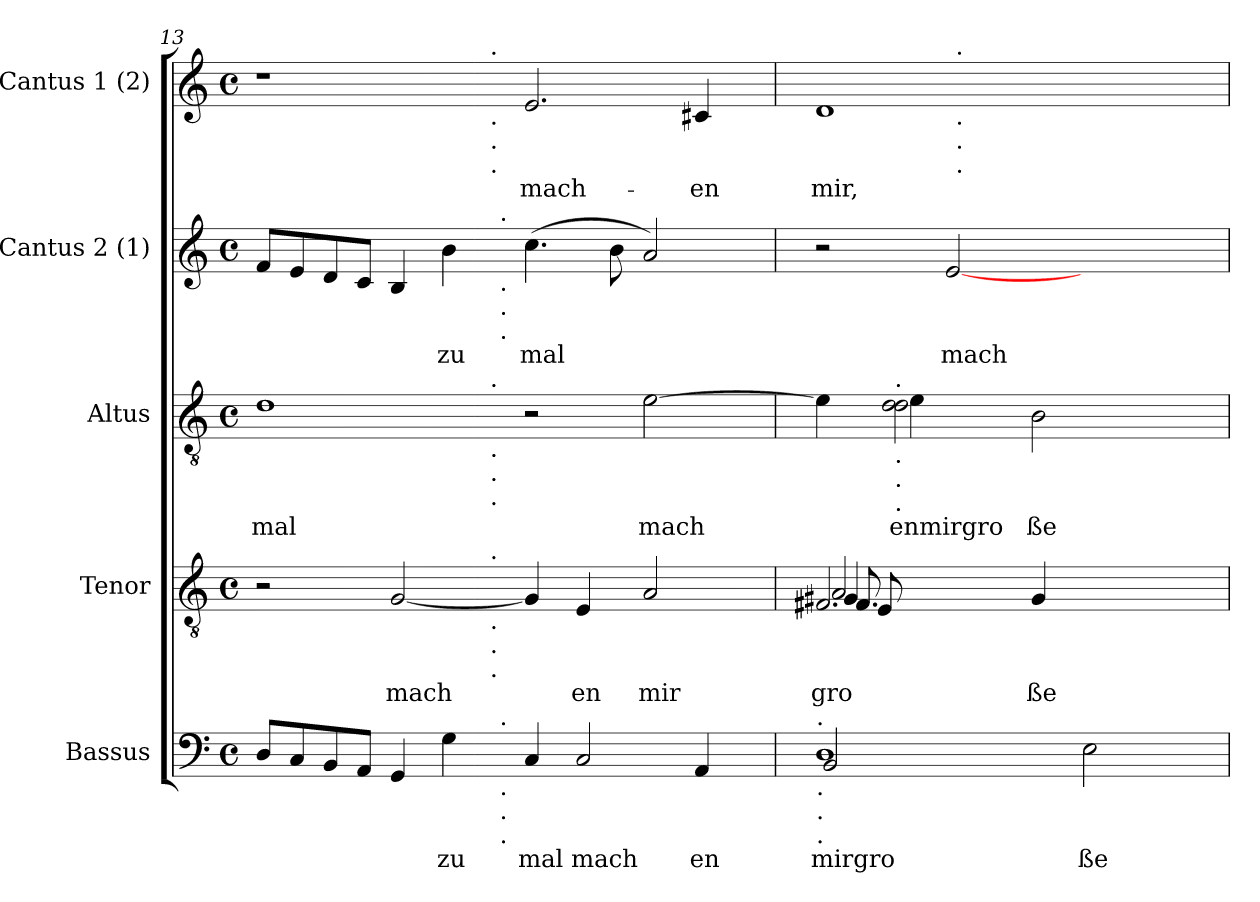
**kern	**text	**kern	**text	**kern	**text	**kern	**text	**kern	**text
*part5	*part5	*part4	*part4	*part3	*part3	*part2	*part2	*part1	*part1
*staff5	*staff5	*staff4	*staff4	*staff3	*staff3	*staff2	*staff2	*staff1	*staff1
*I"Bassus	*	*I"Tenor	*	*I"Altus	*	*I"Cantus 2 (1)	*	*I"Cantus 1 (2)	*
*I'Bassus	*	*I'Tenor	*	*I'Altus	*	*I'Cantus 2	*	*I'Cantus 1	*
*clefF4	*	*clefGv2	*	*clefGv2	*	*clefG2	*	*clefG2	*
*k[]	*	*k[]	*	*k[]	*	*k[]	*	*k[]	*
*C:	*	*C:	*	*C:	*	*C:	*	*C:	*
*M4/4	*	*M4/4	*	*M4/4	*	*M4/4	*	*M4/4	*
*met(c)	*	*met(c)	*	*met(c)	*	*met(c)	*	*met(c)	*
=13	=13	=13	=13	=13	=13	=13	=13	=13	=13
!	!LO:LY:b:cj	!	!	!	!LO:LY:b:cj	!	!LO:LY:b:cj	!	!
*^	*	*^	*	*^	*	*^	*	*^	*
8D/L	2ryy	.	2r	2ryy	.	1d	2ryy	mal	8f/L	2ryy	.	1r	2ryy	.
!	!	!LO:LY:b:cj	!	!	!	!	!	!	!	!	!LO:LY:b:cj	!	!	!
8C/	.	.	.	.	.	.	.	.	8e/	.	.	.	.	.
!	!	!LO:LY:b:cj	!	!	!	!	!	!	!	!	!LO:LY:b:cj	!	!	!
8BB/	.	.	.	.	.	.	.	.	8d/	.	.	.	.	.
!	!	!LO:LY:b:cj	!	!	!	!	!	!	!	!	!LO:LY:b:cj	!	!	!
8AA/J	.	.	.	.	.	.	.	.	8c/J	.	.	.	.	.
!	!	!LO:LY:b:cj	!	!	!LO:LY:b:cj	!	!	!	!	!	!LO:LY:b:cj	!	!	!
4GG/	4ryy	.	[<2G/	4ryy	mach	.	4ryy	.	4B/	4ryy	.	.	4ryy	.
!	!	!LO:LY:b:cj	!	!	!	!	!	!	!	!	!LO:LY:b:cj	!	!	!
4G\	8ryy	zu	.	8ryy	.	.	8ryy	.	4b\	8ryy	zu	.	8ryy	.
.	32.ryy	.	.	32ryy	.	.	32ryy	.	.	32.ryy	.	.	32ryy	.
!	!	!	!	!	!	!	!	!	!	!	!	!	!LO:TX:a:t=.	!
!	!	!	!	!	!	!	!	!	!	!	!	!	!LO:TX:b:t=.	!
!	!	!	!	!	!	!	!	!	!	!	!	!	!LO:TX:b:t=.	!
!	!	!	!	!	!	!	!	!	!	!	!	!	!LO:TX:b:t=.	!
!	!	!	!	!	!	!	!LO:TX:a:t=.	!	!	!	!	!	!	!
!	!	!	!	!	!	!	!LO:TX:b:t=.	!	!	!	!	!	!	!
!	!	!	!	!	!	!	!LO:TX:b:t=.	!	!	!	!	!	!	!
!	!	!	!	!	!	!	!LO:TX:b:t=.	!	!	!	!	!	!	!
!	!	!	!	!LO:TX:a:t=.	!	!	!	!	!	!	!	!	!	!
!	!	!	!	!LO:TX:b:t=.	!	!	!	!	!	!	!	!	!	!
!	!	!	!	!LO:TX:b:t=.	!	!	!	!	!	!	!	!	!	!
!	!	!	!	!LO:TX:b:t=.	!	!	!	!	!	!	!	!	!	!
.	.	.	.	1ryy	.	.	1ryy	.	.	.	.	.	1ryy	.
!	!	!	!	!	!	!	!	!	!	!LO:TX:a:t=.	!	!	!	!
!	!	!	!	!	!	!	!	!	!	!LO:TX:b:t=.	!	!	!	!
!	!	!	!	!	!	!	!	!	!	!LO:TX:b:t=.	!	!	!	!
!	!	!	!	!	!	!	!	!	!	!LO:TX:b:t=.	!	!	!	!
!	!LO:TX:a:t=.	!	!	!	!	!	!	!	!	!	!	!	!	!
!	!LO:TX:b:t=.	!	!	!	!	!	!	!	!	!	!	!	!	!
!	!LO:TX:b:t=.	!	!	!	!	!	!	!	!	!	!	!	!	!
!	!LO:TX:b:t=.	!	!	!	!	!	!	!	!	!	!	!	!	!
.	1ryy	.	.	.	.	.	.	.	.	1ryy	.	.	.	.
!	!	!LO:LY:b:cj	!	!	!LO:LY:b:cj	!	!	!	!	!	!LO:LY:b:cj	!	!	!LO:LY:b:cj
4C/	.	mal	4G/]	.	.	2r	.	.	(>4.cc\	.	mal	2.e/	.	mach-
!	!	!LO:LY:b:cj	!	!	!LO:LY:b:cj	!	!	!	!	!	!	!	!	!
2C/	.	mach	4E/	.	en	.	.	.	.	.	.	.	.	.
!	!	!	!	!	!	!	!	!	!	!	!LO:LY:b:cj	!	!	!
.	.	.	.	.	.	.	.	.	8b\	.	.	.	.	.
!	!	!	!	!	!LO:LY:b:cj	!	!	!LO:LY:b:cj	!	!	!LO:LY:b:cj	!	!	!
.	.	.	2A/	.	mir	[>2e\	.	mach	2a/)	.	.	.	.	.
!	!	!LO:LY:b:cj	!	!	!	!	!	!	!	!	!	!	!	!LO:LY:b:cj
4AA/	.	en	.	.	.	.	.	.	.	.	.	4c#X/	.	-en
.	.	.	.	16.ryy	.	.	16.ryy	.	.	.	.	.	16.ryy	.
.	16ryy	.	.	.	.	.	.	.	.	16ryy	.	.	.	.
.	64ryy	.	.	.	.	.	.	.	.	64ryy	.	.	.	.
=14	=14	=14	=14	=14	=14	=14	=14	=14	=14	=14	=14	=14	=14	=14
!	!	!	!	!	!	!	!	!	!LO:TX:a:t=.	!	!	!	!	!
!	!	!	!	!	!	!	!	!	!LO:TX:b:t=.	!	!	!	!	!
!	!	!	!	!	!	!	!	!	!LO:TX:b:t=.	!	!	!	!	!
!	!	!	!	!	!	!	!	!	!LO:TX:b:t=.	!	!	!	!	!
!	!	!	!LO:TX:a:t=.	!	!	!	!	!	!	!	!	!	!	!
!	!	!	!LO:TX:b:t=.	!	!	!	!	!	!	!	!	!	!	!
!	!	!	!LO:TX:b:t=.	!	!	!	!	!	!	!	!	!	!	!
!LO:TX:a:t=.	!	!	!	!	!	!	!	!	!	!	!	!	!	!
!LO:TX:b:t=.	!	!	!	!	!	!	!	!	!	!	!	!	!	!
!LO:TX:b:t=.	!	!	!	!	!	!	!	!	!	!	!	!	!	!
!LO:TX:b:t=.	!	!	!	!	!	!	!	!	!	!	!	!	!	!
!	!	!LO:LY:b:cj	!	!	!LO:LY:b:cj	!	!	!LO:LY:b:cj	!	!	!	!	!	!LO:LY:b:cj
*	*	*	*^	*^	*	*	*	*	*	*	*	*	*	*
*	*	*	*	*	*^	*	*	*	*	*	*v	*v	*	*	*	*
1D	2BB/	mirgro	(<2.F#X/	2A/)	4G#X/	8.F#/	8E/	gro	4e\]	4ryy	.	2r	.	1d	2ryy	mir,
.	.	.	.	.	.	.	2ryy	.	.	.	.	.	.	.	.	.
.	.	.	.	.	.	2ryy	.	.	.	.	.	.	.	.	.	.
!	!	!	!	!	!	!	!	!	!LO:TX:a:t=.	!	!	!	!	!	!	!
!	!	!	!	!	!	!	!	!	!LO:TX:b:t=.	!	!	!	!	!	!	!
!	!	!	!	!	!	!	!	!	!LO:TX:b:t=.	!	!	!	!	!	!	!
!	!	!	!	!	!	!	!	!	!LO:TX:b:t=.	!	!	!	!	!	!	!
!	!	!	!	!	!	!	!	!	!	!	!LO:LY:b:cj	!	!	!	!	!
.	.	.	.	.	2ryy	.	.	.	2d\ 2d\	4e\	enmirgro	.	.	.	.	.
!	!	!	!	!	!	!	!	!	!	!	!	!	!LO:LY:b:cj	!	!	!
.	1ryy	.	.	2ryy	.	.	.	.	.	4ryy	.	[>2e/	mach	.	64ryy	.
!	!	!	!	!	!	!	!	!	!	!	!	!	!	!	!LO:TX:a:t=.	!
!	!	!	!	!	!	!	!	!	!	!	!	!	!	!	!LO:TX:b:t=.	!
!	!	!	!	!	!	!	!	!	!	!	!	!	!	!	!LO:TX:b:t=.	!
!	!	!	!	!	!	!	!	!	!	!	!	!	!	!	!LO:TX:b:t=.	!
.	.	.	.	.	.	.	.	.	.	.	.	.	.	.	2ryy	.
.	.	.	.	.	.	.	2..ryy	.	.	.	.	.	.	.	.	.
.	.	.	.	.	.	2ryy	.	.	.	.	.	.	.	.	.	.
!	!	!	!	!	!	!	!	!LO:LY:b:cj	!	!	!LO:LY:b:cj	!	!	!	!	!
.	.	.	4G#/	.	2.ryy	.	.	ße	2B\	2.ryy	ße	.	.	.	.	.
!	!	!LO:LY:b:cj	!	!	!	!	!	!	!	!	!	!	!	!	!	!
2E\	.	ße	2ryy	2ryy	.	.	.	.	.	.	.	2ryy	.	2ryy	.	.
.	.	.	.	.	.	.	.	.	.	.	.	.	.	.	4ryy	.
.	.	.	.	.	.	4ryy	.	.	.	.	.	.	.	.	.	.
.	.	.	.	.	.	.	.	.	4ryy	.	.	.	.	.	.	.
.	.	.	.	.	.	.	.	.	.	.	.	.	.	.	8...ryy	.
.	.	.	.	.	.	16ryy	.	.	.	.	.	.	.	.	.	.
*v	*v	*	*	*	*	*	*	*	*v	*v	*	*	*	*v	*v	*
*	*	*v	*v	*v	*v	*v	*	*	*	*	*	*	*
=	=	=	=	=	=	=	=	=	=
*-	*-	*-	*-	*-	*-	*-	*-	*-	*-
